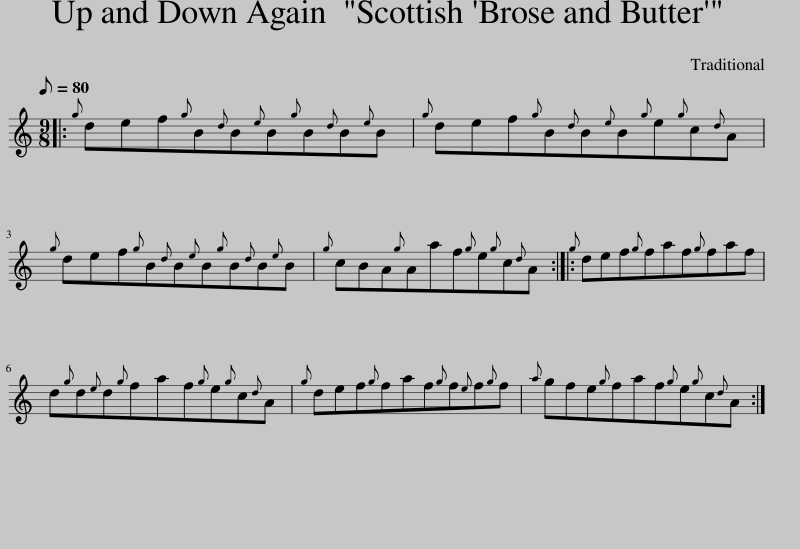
X:1
L:1/8
Q:1/8=80
M:9/8
I:linebreak $
K:C
V:1 treble
V:1
|:{g} def{g}B{d}B{e}B{g}B{d}B{e}B |{g} def{g}B{d}B{e}B{g}e{g}c{d}A |${g} def{g}B{d}B{e}B{g}B{d}B{e}B |{g} cBA{g}Aaf{g}e{g}c{d}A ::{g} def{g}faf{g}faf |$ %5
 d{g}d{e}d{g}faf{g}e{g}c{d}A |{g} def{g}faf{g}f{e}f{g}f |{a} gfe{g}faf{g}e{g}c{d}A :| %8
